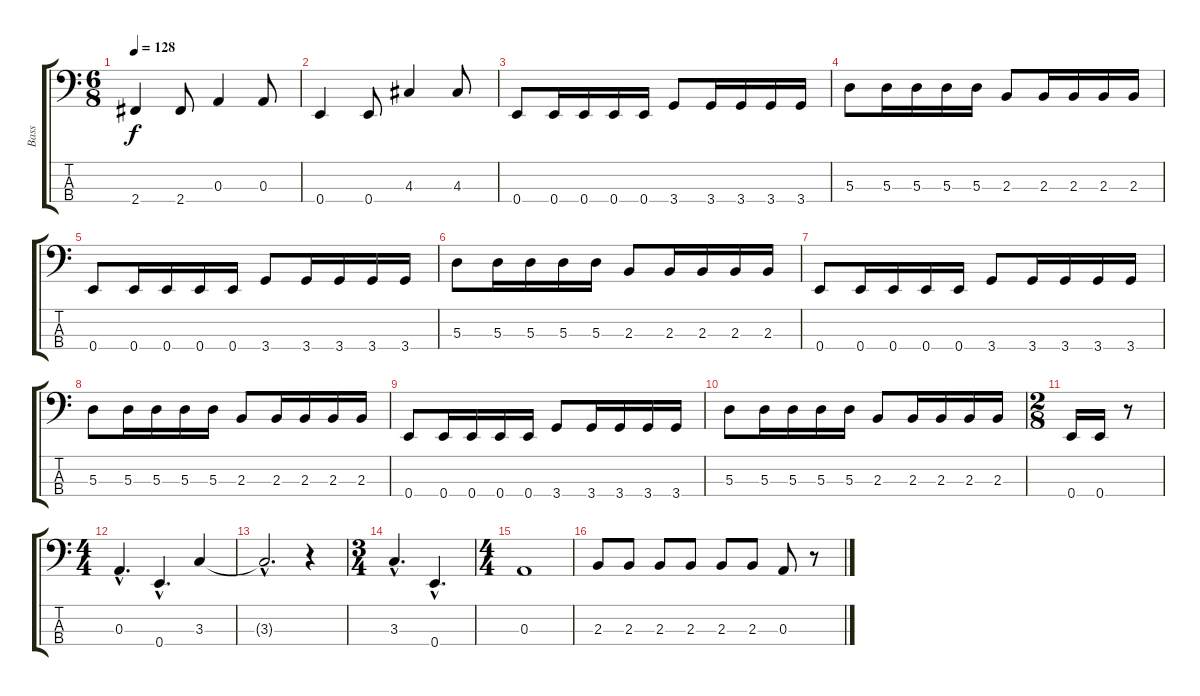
\track ("Bass" "Bass") {instrument electricbassfinger}
\staff {score tabs}
\tuning (G2 D2 A1 E1) {hide}
\ts (6 8)
\tempo 128
\clef f4
\ks c
2.4.4{dy f} 2.4.8 0.3.4 0.3.8 |
0.4.4 0.4.8 4.3.4 4.3.8 |
0.4.8 0.4.16 0.4.16 0.4.16 0.4.16 3.4.8 3.4.16 3.4.16 3.4.16 3.4.16 |
5.3.8 5.3.16 5.3.16 5.3.16 5.3.16 2.3.8 2.3.16 2.3.16 2.3.16 2.3.16 |
0.4.8 0.4.16 0.4.16 0.4.16 0.4.16 3.4.8 3.4.16 3.4.16 3.4.16 3.4.16 |
5.3.8 5.3.16 5.3.16 5.3.16 5.3.16 2.3.8 2.3.16 2.3.16 2.3.16 2.3.16 |
0.4.8 0.4.16 0.4.16 0.4.16 0.4.16 3.4.8 3.4.16 3.4.16 3.4.16 3.4.16 |
5.3.8 5.3.16 5.3.16 5.3.16 5.3.16 2.3.8 2.3.16 2.3.16 2.3.16 2.3.16 |
0.4.8 0.4.16 0.4.16 0.4.16 0.4.16 3.4.8 3.4.16 3.4.16 3.4.16 3.4.16 |
5.3.8 5.3.16 5.3.16 5.3.16 5.3.16 2.3.8 2.3.16 2.3.16 2.3.16 2.3.16 |
\ts (2 8)
0.4.16 0.4.16 r.8 |
\ts (4 4)
0.3{hac}.4{d} 0.4{hac}.4{d} 3.3.4 |
3.3{hac t}.2{d} r.4 |
\ts (3 4)
3.3{hac}.4{d} 0.4{hac}.4{d} |
\ts (4 4)
0.3.1 |
2.3.8 2.3.8 2.3.8 2.3.8 2.3.8 2.3.8 0.3.8 r.8
